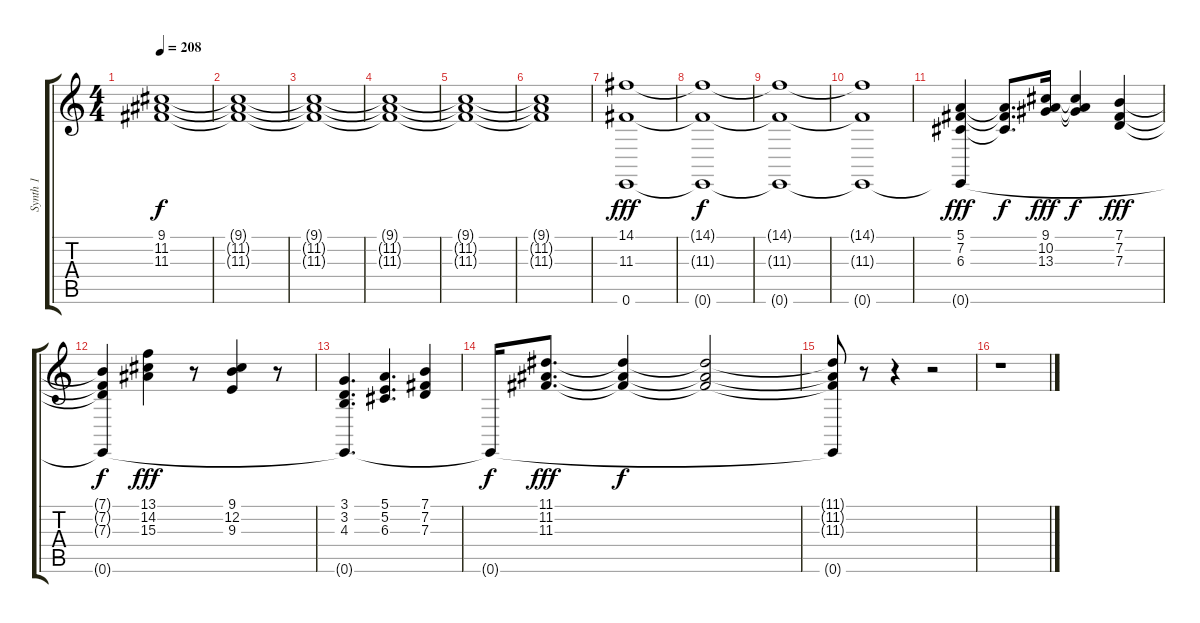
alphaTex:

\track ("Synth 1" "Synth 1") {instrument stringensemble1}
\staff {score tabs}
\tuning (E4 B3 G3 D3 A2 E2) {hide}
\ts (4 4)
\tempo 208
\clef g2
\ks c
(9.1{t} 11.2{t} 11.3{t}).1{dy f} |
(9.1{t} 11.2{t} 11.3{t}).1 |
(9.1{t} 11.2{t} 11.3{t}).1 |
(9.1{t} 11.2{t} 11.3{t}).1 |
(9.1{t} 11.2{t} 11.3{t}).1 |
(9.1{t} 11.2{t} 11.3{t}).1 |
(14.1 11.3 0.6).1{dy fff} |
(14.1{t} 11.3{t} 0.6{t}).1{dy f} |
(14.1{t} 11.3{t} 0.6{t}).1 |
(14.1{t} 11.3{t} 0.6{t}).1 |
(5.1 7.2 6.3 0.6{t}).4{dy fff} (5.1{t} 7.2{t} 6.3{t}).8{d dy f} (9.1 10.2 13.3).16{dy fff} (9.1{t} 10.2{t} 13.3{t}).4{dy f} (7.1 7.2 7.3).4{dy fff} |
(7.1{t} 7.2{t} 7.3{t} 0.6{t}).4{dy f} (13.1 14.2 15.3).4{dy fff} r.8 (9.1 12.2 9.3).4 r.8 |
(3.1 3.2 4.3 0.6{t}).4{d} (5.1 5.2 6.3).4{d} (7.1 7.2 7.3).4 |
0.6{t}.16{dy f} (11.1 11.2 11.3).8{d dy fff} (11.1{t} 11.2{t} 11.3{t}).4{dy f} (11.1{t} 11.2{t} 11.3{t}).2 |
(11.1{t} 11.2{t} 11.3{t} 0.6{t}).8 r.8 r.4 r.2 |
r.1
